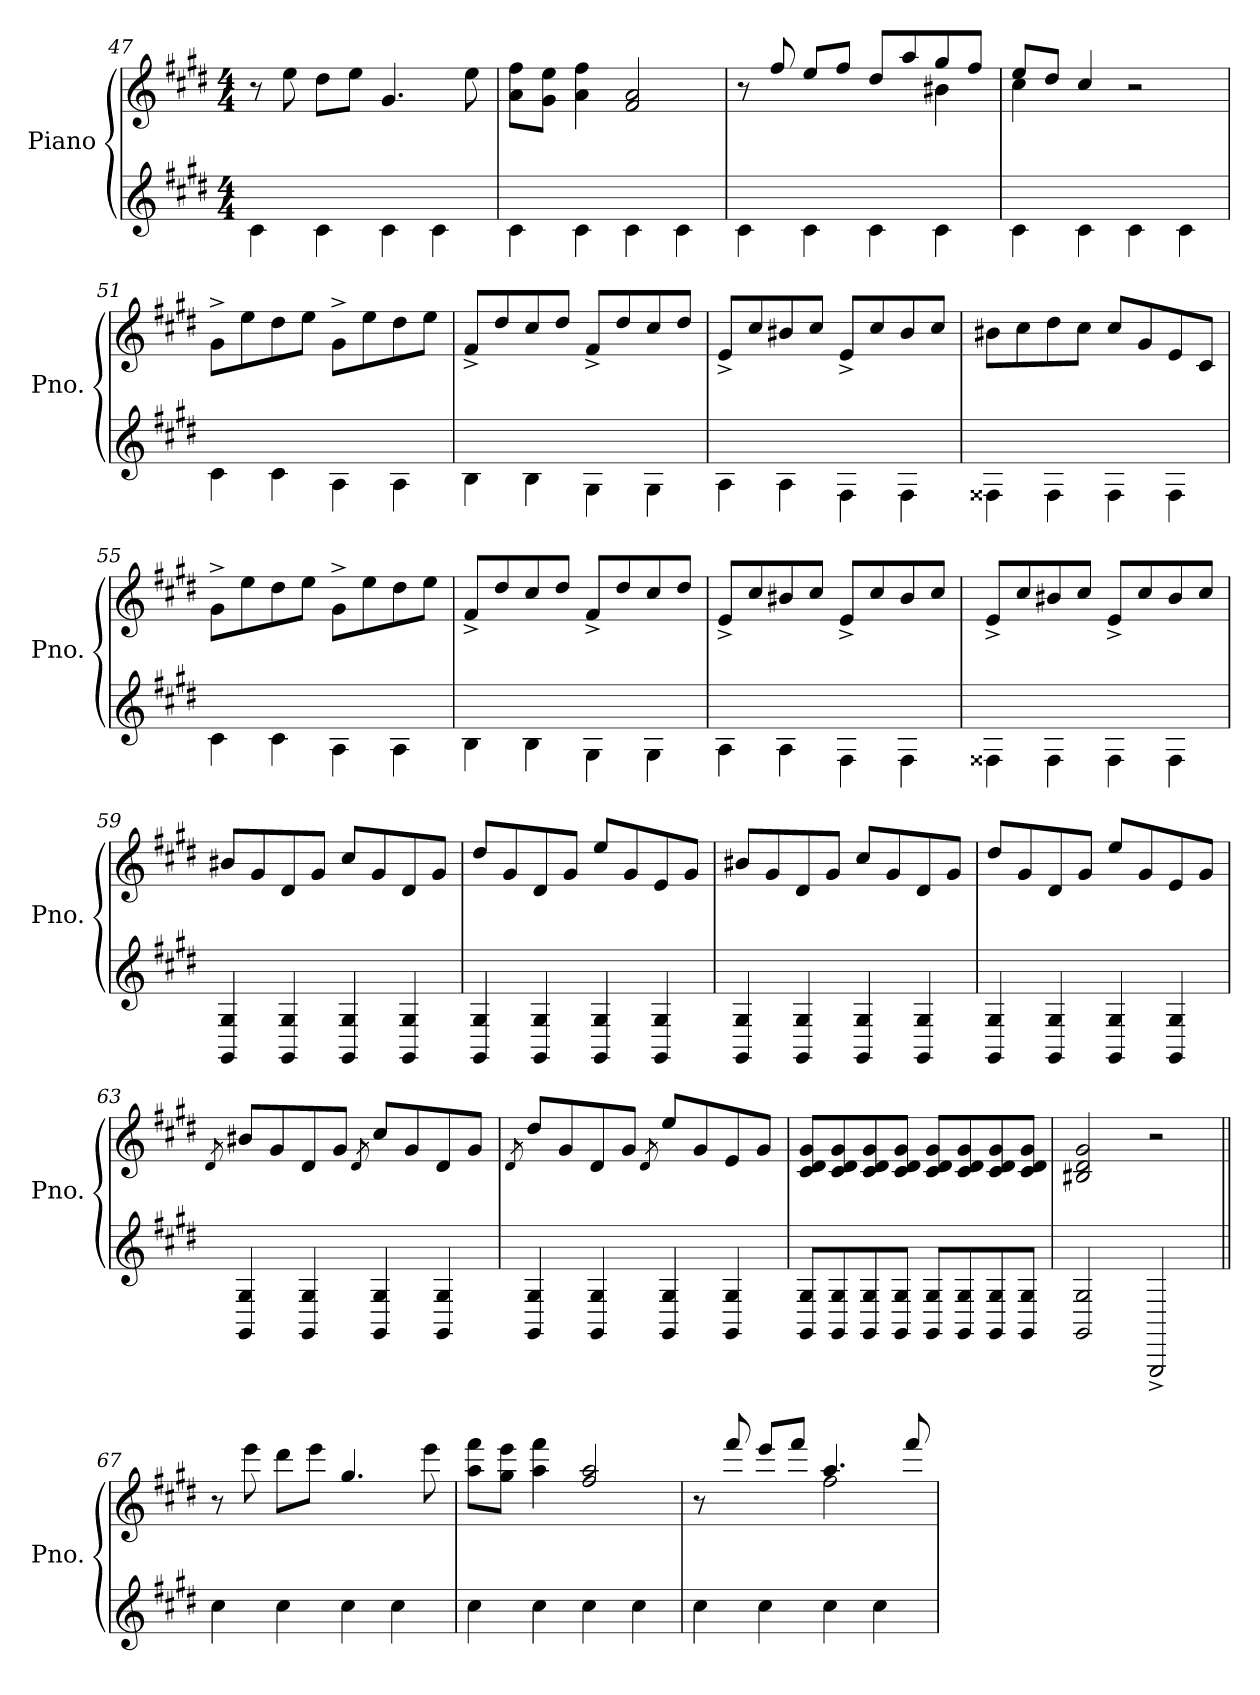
**kern	**kern
*part1	*part1
*staff2	*staff1
*I"Piano	*
*I'Pno.	*
*clefG2	*clefG2
*k[f#c#g#d#]	*k[f#c#g#d#]
*M4/4	*M4/4
=47	=47
4c#\	8r
.	8ee\
4c#\	8dd#\L
.	8ee\J
4c#\	4.g#/
4c#\	.
.	8ee\
=48	=48
4c#\	8a\ 8ff#\L
.	8g#\ 8ee\J
4c#\	4a\ 4ff#\
4c#\	2f#/ 2a/
4c#\	.
=49	=49
*	*^
4c#\	8r	2.ryy
.	8ff#/	.
4c#\	8ee/L	.
.	8ff#/J	.
4c#\	8dd#/L	.
.	8aa/	.
4c#\	8gg#/	4b#X\
.	8ff#/J	.
!!LO:LB:g=z	!!
=50	=50	=50
4c#\	8ee/L	4cc#\
.	8dd#/J	.
4c#\	4cc#/	2.ryy
4c#\	2r	.
4c#\	.	.
*	*v	*v
=51	=51
4c#\	8g#^\L
.	8ee\
4c#\	8dd#\
.	8ee\J
4A\	8g#^\L
.	8ee\
4A\	8dd#\
.	8ee\J
=52	=52
4B\	8f#^/L
.	8dd#/
4B\	8cc#/
.	8dd#/J
4G#\	8f#^/L
.	8dd#/
4G#\	8cc#/
.	8dd#/J
=53	=53
4A\	8e^/L
.	8cc#/
4A\	8b#X/
.	8cc#/J
4F#\	8e^/L
.	8cc#/
4F#\	8b#/
.	8cc#/J
=54	=54
4F##X\	8b#X\L
.	8cc#\
4F##\	8dd#\
.	8cc#\J
4F##\	8cc#/L
.	8g#/
4F##\	8e/
.	8c#/J
!!LO:PB:g=z
=55	=55
4c#\	8g#^\L
.	8ee\
4c#\	8dd#\
.	8ee\J
4A\	8g#^\L
.	8ee\
4A\	8dd#\
.	8ee\J
=56	=56
4B\	8f#^/L
.	8dd#/
4B\	8cc#/
.	8dd#/J
4G#\	8f#^/L
.	8dd#/
4G#\	8cc#/
.	8dd#/J
=57	=57
4A\	8e^/L
.	8cc#/
4A\	8b#X/
.	8cc#/J
4F#\	8e^/L
.	8cc#/
4F#\	8b#/
.	8cc#/J
=58	=58
4F##X\	8e^/L
.	8cc#/
4F##\	8b#X/
.	8cc#/J
4F##\	8e^/L
.	8cc#/
4F##\	8b#/
.	8cc#/J
=59	=59
4GG#/ 4G#/	8b#X/L
.	8g#/
4GG#/ 4G#/	8d#/
.	8g#/J
4GG#/ 4G#/	8cc#/L
.	8g#/
4GG#/ 4G#/	8d#/
.	8g#/J
!!LO:LB:g=z
=60	=60
4GG#/ 4G#/	8dd#/L
.	8g#/
4GG#/ 4G#/	8d#/
.	8g#/J
4GG#/ 4G#/	8ee/L
.	8g#/
4GG#/ 4G#/	8e/
.	8g#/J
=61	=61
4GG#/ 4G#/	8b#X/L
.	8g#/
4GG#/ 4G#/	8d#/
.	8g#/J
4GG#/ 4G#/	8cc#/L
.	8g#/
4GG#/ 4G#/	8d#/
.	8g#/J
=62	=62
4GG#/ 4G#/	8dd#/L
.	8g#/
4GG#/ 4G#/	8d#/
.	8g#/J
4GG#/ 4G#/	8ee/L
.	8g#/
4GG#/ 4G#/	8e/
.	8g#/J
=63	=63
.	8qd#/
4GG#/ 4G#/	8b#X/L
.	8g#/
4GG#/ 4G#/	8d#/
.	8g#/J
.	8qd#/
4GG#/ 4G#/	8cc#/L
.	8g#/
4GG#/ 4G#/	8d#/
.	8g#/J
=64	=64
.	8qd#/
4GG#/ 4G#/	8dd#/L
.	8g#/
4GG#/ 4G#/	8d#/
.	8g#/J
.	8qd#/
4GG#/ 4G#/	8ee/L
.	8g#/
4GG#/ 4G#/	8e/
.	8g#/J
!!LO:LB:g=z
=65	=65
8GG#/ 8G#/L	8c#/ 8d#/ 8g#/L
8GG#/ 8G#/	8c#/ 8d#/ 8g#/
8GG#/ 8G#/	8c#/ 8d#/ 8g#/
8GG#/ 8G#/J	8c#/ 8d#/ 8g#/J
8GG#/ 8G#/L	8c#/ 8d#/ 8g#/L
8GG#/ 8G#/	8c#/ 8d#/ 8g#/
8GG#/ 8G#/	8c#/ 8d#/ 8g#/
8GG#/ 8G#/J	8c#/ 8d#/ 8g#/J
=66	=66
2GG#/ 2G#/	2B#X/ 2d#/ 2g#/
2GGG#^/	2r
=67||	=67||
4cc#\	8r
.	8eee\
4cc#\	8ddd#\L
.	8eee\J
4cc#\	4.gg#/
4cc#\	.
.	8eee\
=68	=68
4cc#\	8aa\ 8fff#\L
.	8gg#\ 8eee\J
4cc#\	4aa\ 4fff#\
4cc#\	2ff#/ 2aa/
4cc#\	.
=69	=69
*	*^
4cc#\	8r	2ryy
.	8fff#/	.
4cc#\	8eee/L	.
.	8fff#/J	.
4cc#\	4.aa/	2ff#\
4cc#\	.	.
.	8fff#/	.
*	*v	*v
=	=
*-	*-
